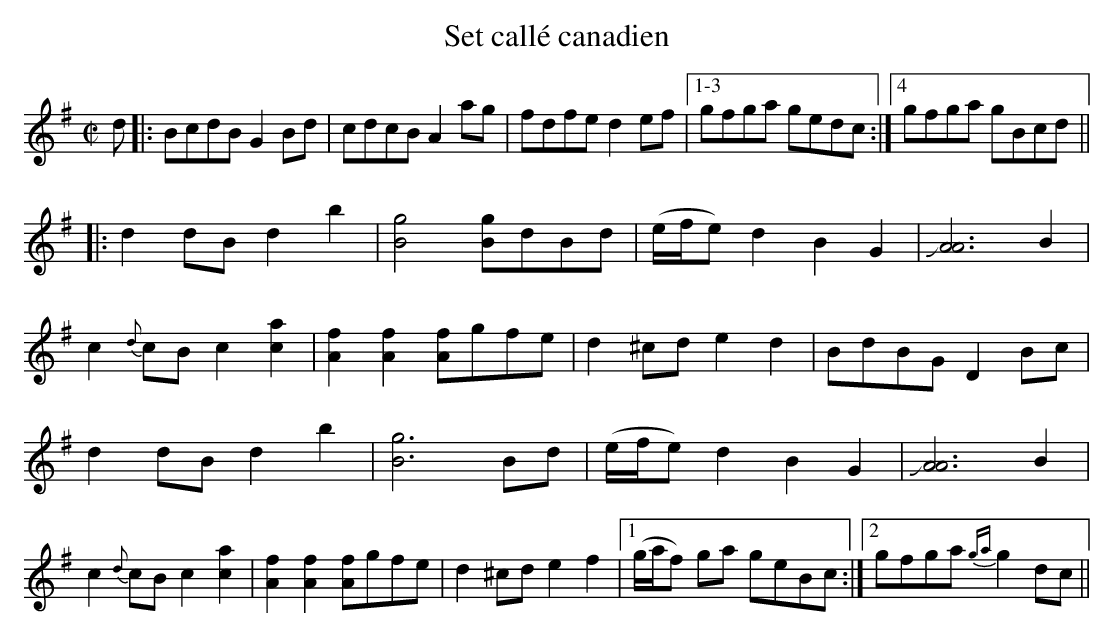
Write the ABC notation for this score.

X:1
T:Set callé canadien
M:C|
L:1/8
K:G
d|:BcdB G2Bd|cdcB A2ag|fdfe d2ef|1-3gfga gedc:|4gfga gBcd||
|:d2 dB d2b2|[B4g4][Bg]dBd|(e/f/e) d2B2G2|J[A6A6]B2|
c2 {d}cB c2[c2a2]|[A2f2][A2f2][Af]gfe|d2^cd e2 d2|BdBG D2Bc|
d2 dB d2b2|[B6g6]Bd|(e/f/e) d2B2G2|J[A6A6]B2|
c2 {d}cB c2[c2a2]|[A2f2][A2f2][Af]gfe|d2^cd e2 f2|1(g/a/f) ga geBc:|2 gfga {ga}g2dc||
